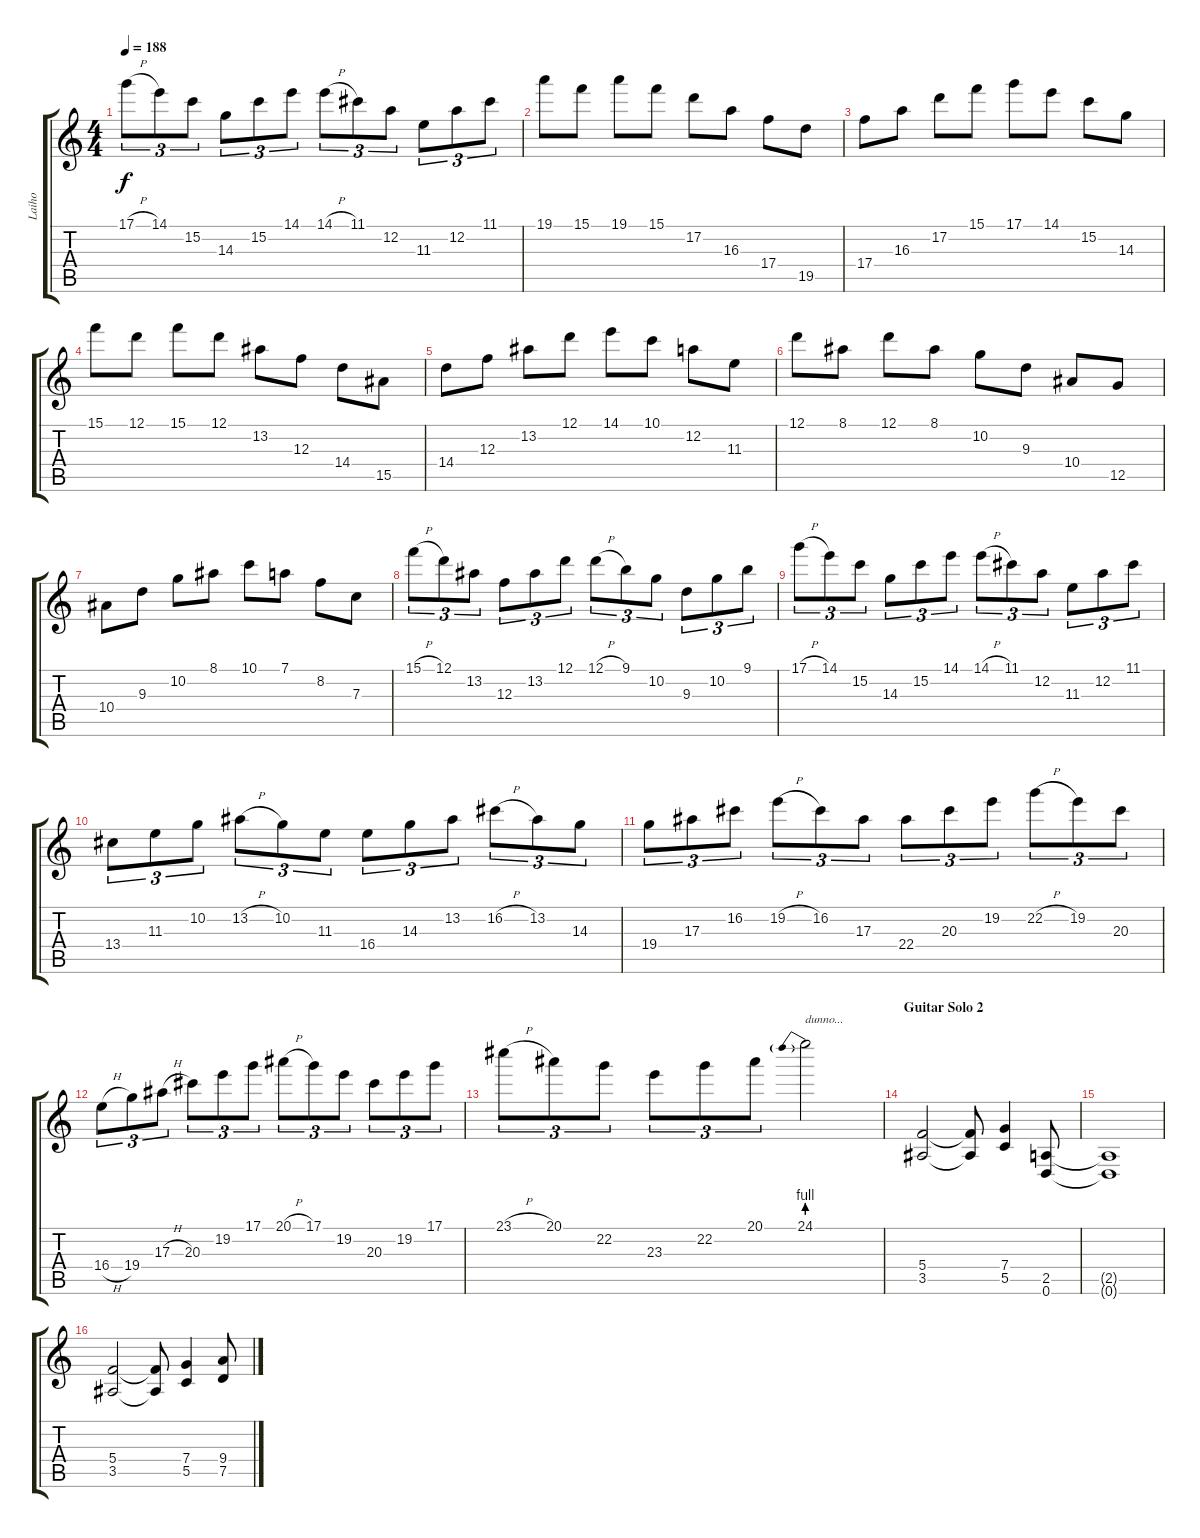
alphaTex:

\track ("Laiho" "Laiho") {instrument overdrivenguitar}
\staff {score tabs}
\tuning (D4 A3 F3 C3 G2 D2) {hide}
\ts (4 4)
\tempo 188
\clef g2
\ks c
17.1{h}.8{tu (3 2) dy f} 14.1.8{tu (3 2)} 15.2.8{tu (3 2)} 14.3.8{tu (3 2)} 15.2.8{tu (3 2)} 14.1.8{tu (3 2)} 14.1{h}.8{tu (3 2)} 11.1.8{tu (3 2)} 12.2.8{tu (3 2)} 11.3.8{tu (3 2)} 12.2.8{tu (3 2)} 11.1.8{tu (3 2)} |
19.1.8 15.1.8 19.1.8 15.1.8 17.2.8 16.3.8 17.4.8 19.5.8 |
17.4.8 16.3.8 17.2.8 15.1.8 17.1.8 14.1.8 15.2.8 14.3.8 |
15.1.8 12.1.8 15.1.8 12.1.8 13.2.8 12.3.8 14.4.8 15.5.8 |
14.4.8 12.3.8 13.2.8 12.1.8 14.1.8 10.1.8 12.2.8 11.3.8 |
12.1.8 8.1.8 12.1.8 8.1.8 10.2.8 9.3.8 10.4.8 12.5.8 |
10.4.8 9.3.8 10.2.8 8.1.8 10.1.8 7.1.8 8.2.8 7.3.8 |
15.1{h}.8{tu (3 2)} 12.1.8{tu (3 2)} 13.2.8{tu (3 2)} 12.3.8{tu (3 2)} 13.2.8{tu (3 2)} 12.1.8{tu (3 2)} 12.1{h}.8{tu (3 2)} 9.1.8{tu (3 2)} 10.2.8{tu (3 2)} 9.3.8{tu (3 2)} 10.2.8{tu (3 2)} 9.1.8{tu (3 2)} |
17.1{h}.8{tu (3 2)} 14.1.8{tu (3 2)} 15.2.8{tu (3 2)} 14.3.8{tu (3 2)} 15.2.8{tu (3 2)} 14.1.8{tu (3 2)} 14.1{h}.8{tu (3 2)} 11.1.8{tu (3 2)} 12.2.8{tu (3 2)} 11.3.8{tu (3 2)} 12.2.8{tu (3 2)} 11.1.8{tu (3 2)} |
13.4.8{tu (3 2)} 11.3.8{tu (3 2)} 10.2.8{tu (3 2)} 13.2{h}.8{tu (3 2)} 10.2.8{tu (3 2)} 11.3.8{tu (3 2)} 16.4.8{tu (3 2)} 14.3.8{tu (3 2)} 13.2.8{tu (3 2)} 16.2{h}.8{tu (3 2)} 13.2.8{tu (3 2)} 14.3.8{tu (3 2)} |
19.4.8{tu (3 2)} 17.3.8{tu (3 2)} 16.2.8{tu (3 2)} 19.2{h}.8{tu (3 2)} 16.2.8{tu (3 2)} 17.3.8{tu (3 2)} 22.4.8{tu (3 2)} 20.3.8{tu (3 2)} 19.2.8{tu (3 2)} 22.2{h}.8{tu (3 2)} 19.2.8{tu (3 2)} 20.3.8{tu (3 2)} |
16.4{h}.8{tu (3 2)} 19.4.8{tu (3 2)} 17.3{h}.8{tu (3 2)} 20.3.8{tu (3 2)} 19.2.8{tu (3 2)} 17.1.8{tu (3 2)} 20.1{h}.8{tu (3 2)} 17.1.8{tu (3 2)} 19.2.8{tu (3 2)} 20.3.8{tu (3 2)} 19.2.8{tu (3 2)} 17.1.8{tu (3 2)} |
23.1{h}.8{tu (3 2)} 20.1.8{tu (3 2)} 22.2.8{tu (3 2)} 23.3.8{tu (3 2)} 22.2.8{tu (3 2)} 20.1.8{tu (3 2)} 24.1{be (prebend 0 4 60 4)}.2{txt "dunno..."} |
\section ("" "Guitar Solo 2")
(5.4 3.5).2{balance 16} (5.4{t} 3.5{t}).8 (7.4 5.5).4 (2.5 0.6).8 |
(2.5{t} 0.6{t}).1 |
(5.4 3.5).2 (5.4{t} 3.5{t}).8 (7.4 5.5).4 (9.4 7.5).8
